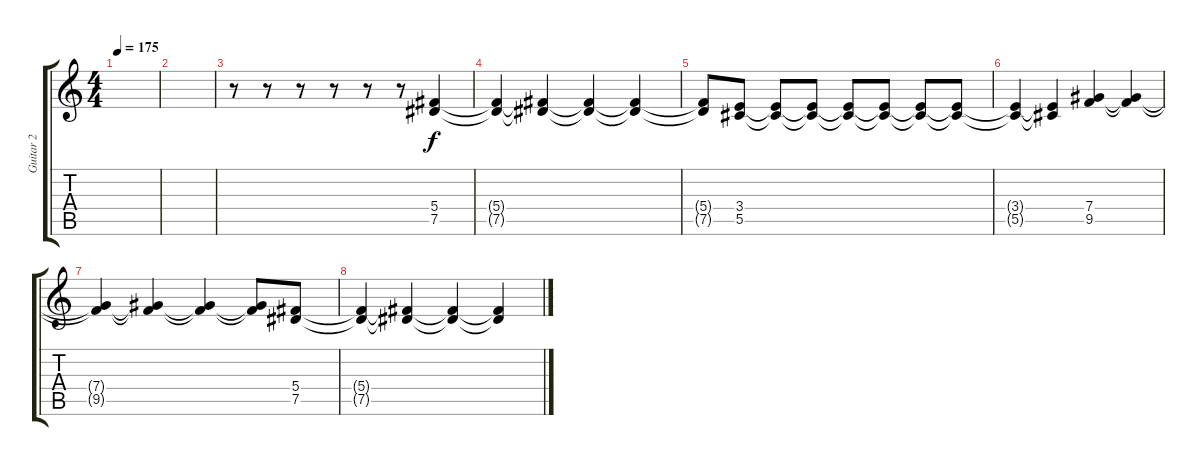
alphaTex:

\track ("Guitar 2" "Guitar 2") {instrument overdrivenguitar}
\staff {score tabs}
\tuning (Eb4 Bb3 Gb3 Db3 Ab2 Db2) {hide}
\ts (4 4)
\tempo 175
\clef g2
\ks c
|
|
r.8 r.8 r.8 r.8 r.8 r.8 (5.4 7.5).4 |
(5.4{t} 7.5{t}).4 (5.4{t} 7.5{t}).4 (5.4{t} 7.5{t}).4 (5.4{t} 7.5{t}).4 |
(5.4{t} 7.5{t}).8 (3.4 5.5).8 (3.4{t} 5.5{t}).8 (3.4{t} 5.5{t}).8 (3.4{t} 5.5{t}).8 (3.4{t} 5.5{t}).8 (3.4{t} 5.5{t}).8 (3.4{t} 5.5{t}).8 |
(3.4{t} 5.5{t}).4 (3.4{t} 5.5{t}).4 (7.4 9.5).4 (7.4{t} 9.5{t}).4 |
(7.4{t} 9.5{t}).4 (7.4{t} 9.5{t}).4 (7.4{t} 9.5{t}).4 (7.4{t} 9.5{t}).8 (5.4 7.5).8 |
(5.4{t} 7.5{t}).4 (5.4{t} 7.5{t}).4 (5.4{t} 7.5{t}).4 (5.4{t} 7.5{t}).4
